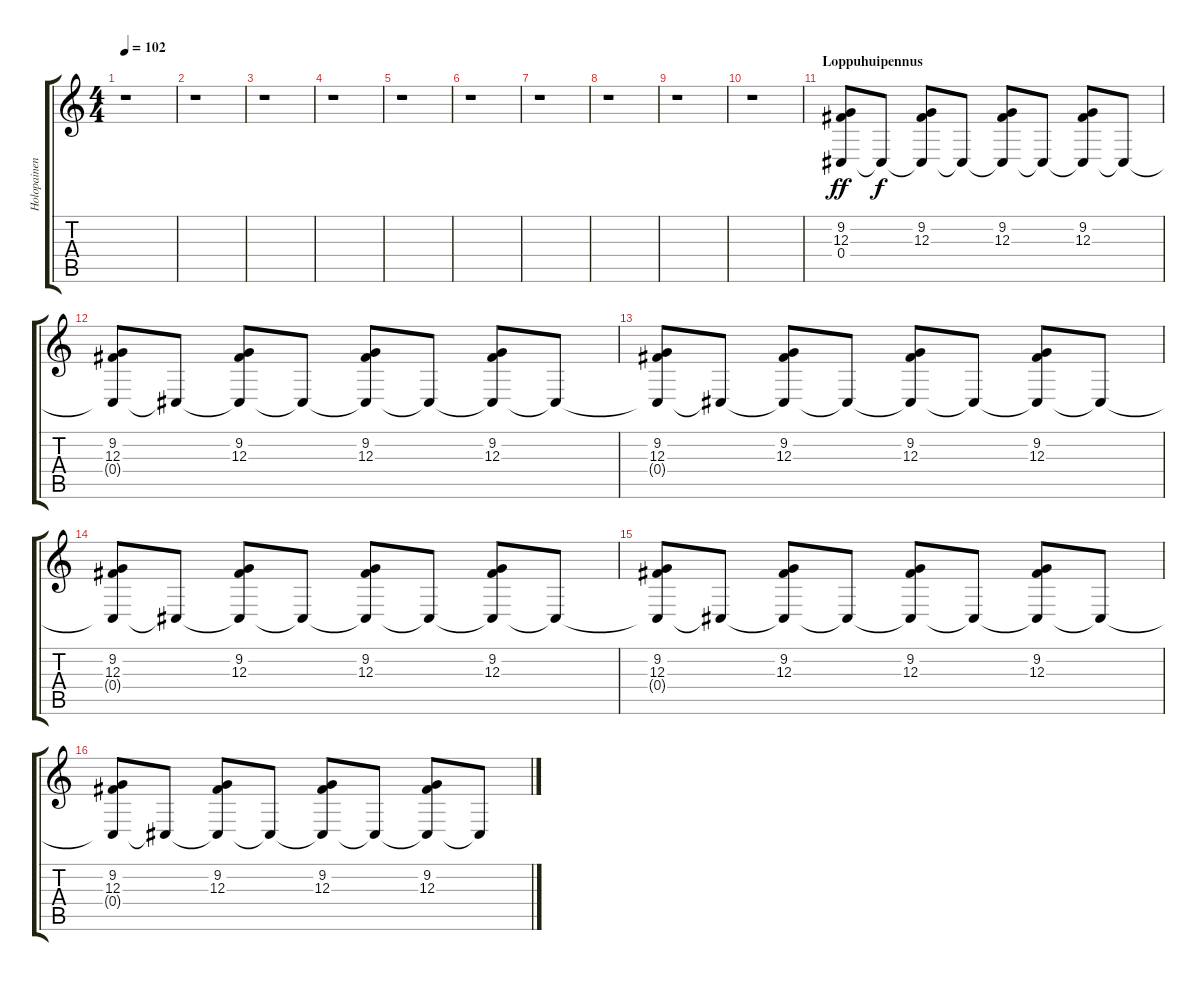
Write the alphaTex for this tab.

\track ("Holopainen" "Holopainen") {instrument stringensemble1}
\staff {score tabs}
\tuning (Eb4 Bb3 Gb3 Db3 Ab2 Db2) {hide}
\ts (4 4)
\tempo 102
\clef g2
\ks c
r.1{dy ff} |
r.1 |
r.1 |
r.1 |
r.1 |
r.1 |
r.1 |
r.1 |
r.1 |
r.1{volume 5} |
\section ("" "Loppuhuipennus")
(9.2 12.3 0.4).8{volume 8} 0.4{t}.8{dy f} (9.2 12.3 0.4{t}).8 0.4{t}.8 (9.2 12.3 0.4{t}).8 0.4{t}.8 (9.2 12.3 0.4{t}).8 0.4{t}.8 |
(9.2 12.3 0.4{t}).8 0.4{t}.8 (9.2 12.3 0.4{t}).8 0.4{t}.8 (9.2 12.3 0.4{t}).8 0.4{t}.8 (9.2 12.3 0.4{t}).8 0.4{t}.8 |
(9.2 12.3 0.4{t}).8 0.4{t}.8 (9.2 12.3 0.4{t}).8 0.4{t}.8 (9.2 12.3 0.4{t}).8 0.4{t}.8 (9.2 12.3 0.4{t}).8 0.4{t}.8 |
(9.2 12.3 0.4{t}).8 0.4{t}.8 (9.2 12.3 0.4{t}).8 0.4{t}.8 (9.2 12.3 0.4{t}).8 0.4{t}.8 (9.2 12.3 0.4{t}).8 0.4{t}.8 |
(9.2 12.3 0.4{t}).8 0.4{t}.8 (9.2 12.3 0.4{t}).8 0.4{t}.8 (9.2 12.3 0.4{t}).8 0.4{t}.8 (9.2 12.3 0.4{t}).8 0.4{t}.8 |
(9.2 12.3 0.4{t}).8 0.4{t}.8 (9.2 12.3 0.4{t}).8 0.4{t}.8 (9.2 12.3 0.4{t}).8 0.4{t}.8 (9.2 12.3 0.4{t}).8 0.4{t}.8
